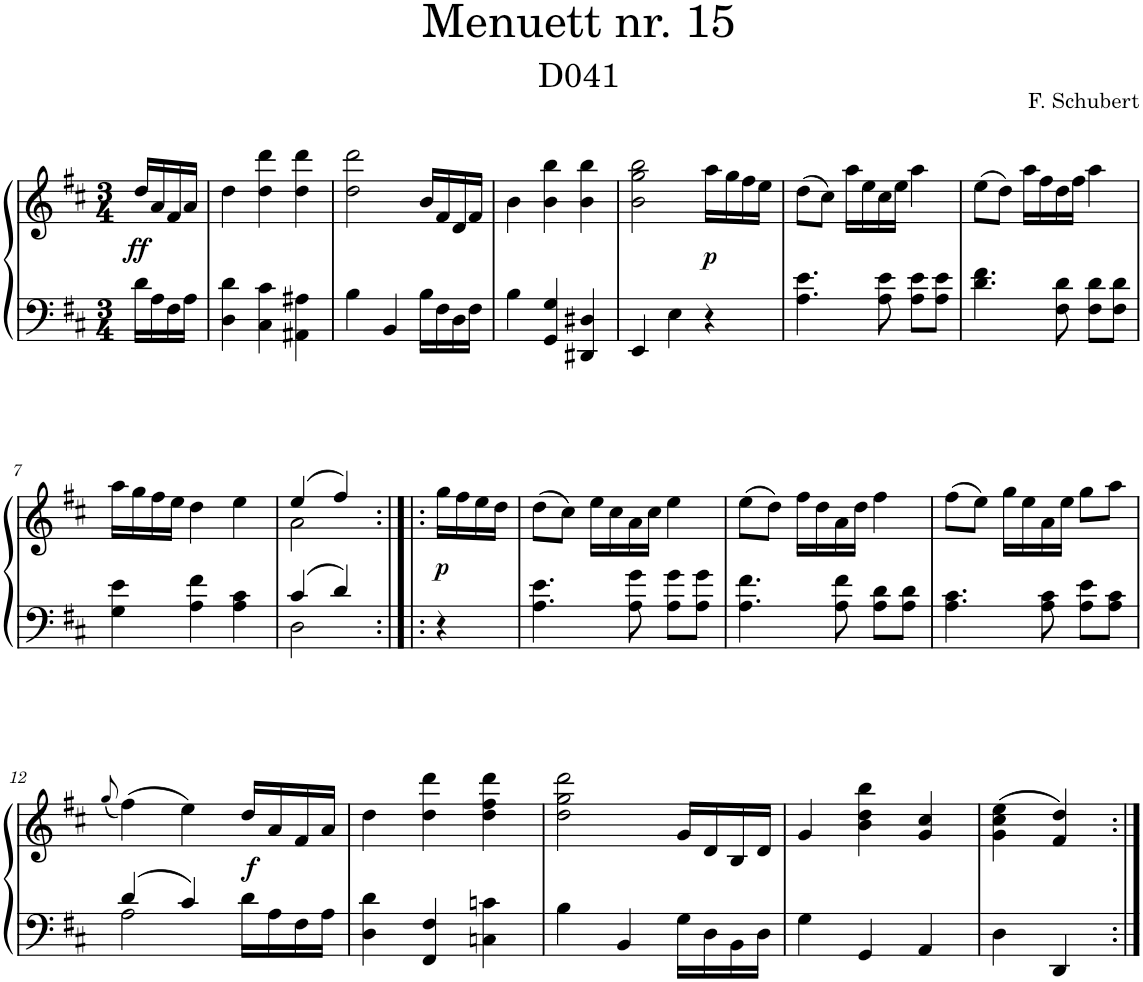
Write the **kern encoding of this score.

**kern	**kern	**dynam
*part1	*part1	*part1
*staff2	*staff1	*staff1/2
*I"Piano	*	*
*I'Pno.	*	*
*clefF4	*clefG2	*
*k[f#c#]	*k[f#c#]	*
*M3/4	*M3/4	*
=	=	=
!	!	!LO:DY:b
16d\LL	16dd/LL	ff
16A\	16a/	.
16F#\	16f#/	.
16A\JJ	16a/JJ	.
=1	=1	=1
4D\ 4d\	4dd\	.
4C#\ 4c#\	4dd\ 4ddd\	.
4AA#X\ 4A#X\	4dd\ 4ddd\	.
=2	=2	=2
4B\	2dd\ 2ddd\	.
4BB/	.	.
16B\LL	16b/LL	.
16F#\	16f#/	.
16D\	16d/	.
16F#\JJ	16f#/JJ	.
=3	=3	=3
4B\	4b\	.
4GG/ 4G/	4b\ 4bb\	.
4DD#X/ 4D#X/	4b\ 4bb\	.
=4	=4	=4
4EE/	2b\ 2gg\ 2bb\	.
4E\	.	.
!	!	!LO:DY:b
4r	16aa\LL	p
.	16gg\	.
.	16ff#\	.
.	16ee\JJ	.
=5	=5	=5
4.A\ 4.e\	(8dd\L	.
.	8cc#\J)	.
.	16aa\LL	.
.	16ee\	.
8A\ 8e\	16cc#\	.
.	16ee\JJ	.
8A\ 8e\L	4aa\	.
8A\ 8e\J	.	.
=6	=6	=6
4.d\ 4.f#\	(8ee\L	.
.	8dd\J)	.
.	16aa\LL	.
.	16ff#\	.
8F#\ 8d\	16dd\	.
.	16ff#\JJ	.
8F#\ 8d\L	4aa\	.
8F#\ 8d\J	.	.
!!LO:LB:g=z
=7	=7	=7
4G\ 4e\	16aa\LL	.
.	16gg\	.
.	16ff#\	.
.	16ee\JJ	.
4A\ 4f#\	4dd\	.
4A\ 4c#\	4ee\	.
=8	=8	=8
*^	*^	*
4c#/	2D\	(4ee/	2a\	.
4d/	.	4ff#/)	.	.
*v	*v	*	*	*
*	*v	*v	*
=8X1:|!|:	=8X1:|!|:	=8X1:|!|:
!	!	!LO:DY:b
4r	16gg\LL	p
.	16ff#\	.
.	16ee\	.
.	16dd\JJ	.
=9	=9	=9
4.A\ 4.e\	(8dd\L	.
.	8cc#\J)	.
.	16ee\LL	.
.	16cc#\	.
8A\ 8g\	16a\	.
.	16cc#\JJ	.
8A\ 8g\L	4ee\	.
8A\ 8g\J	.	.
=10	=10	=10
4.A\ 4.f#\	(8ee\L	.
.	8dd\J)	.
.	16ff#\LL	.
.	16dd\	.
8A\ 8f#\	16a\	.
.	16dd\JJ	.
8A\ 8d\L	4ff#\	.
8A\ 8d\J	.	.
=11	=11	=11
4.A\ 4.c#\	(8ff#\L	.
.	8ee\J)	.
.	16gg\LL	.
.	16ee\	.
8A\ 8c#\	16a\	.
.	16ee\JJ	.
8A\ 8e\L	8gg\L	.
8A\ 8c#\J	8aa\J	.
!!LO:LB:g=z
=12	=12	=12
.	(8qgg/	.
*^	*	*
4d/	2A\	(4ff#\)	.
4c#/	.	4ee\)	.
!	!	!	!LO:DY:b
16d\LL	4ryy	16dd/LL	f
16A\	.	16a/	.
16F#\	.	16f#/	.
16A\JJ	.	16a/JJ	.
*v	*v	*	*
=13	=13	=13
4D\ 4d\	4dd\	.
4FF#/ 4F#/	4dd\ 4ddd\	.
4Cn\ 4cn\	4dd\ 4ff#\ 4ddd\	.
=14	=14	=14
4B\	2dd\ 2gg\ 2ddd\	.
4BB/	.	.
16G\LL	16g/LL	.
16D\	16d/	.
16BB\	16B/	.
16D\JJ	16d/JJ	.
=15	=15	=15
4G\	4g/	.
4GG/	4b\ 4dd\ 4bb\	.
4AA/	4g/ 4cc#/	.
=16	=16	=16
4D\	(4g\ 4cc#\ 4ee\	.
4DD/	4f#/ 4dd/)	.
=:|!	=:|!	=:|!
*-	*-	*-
